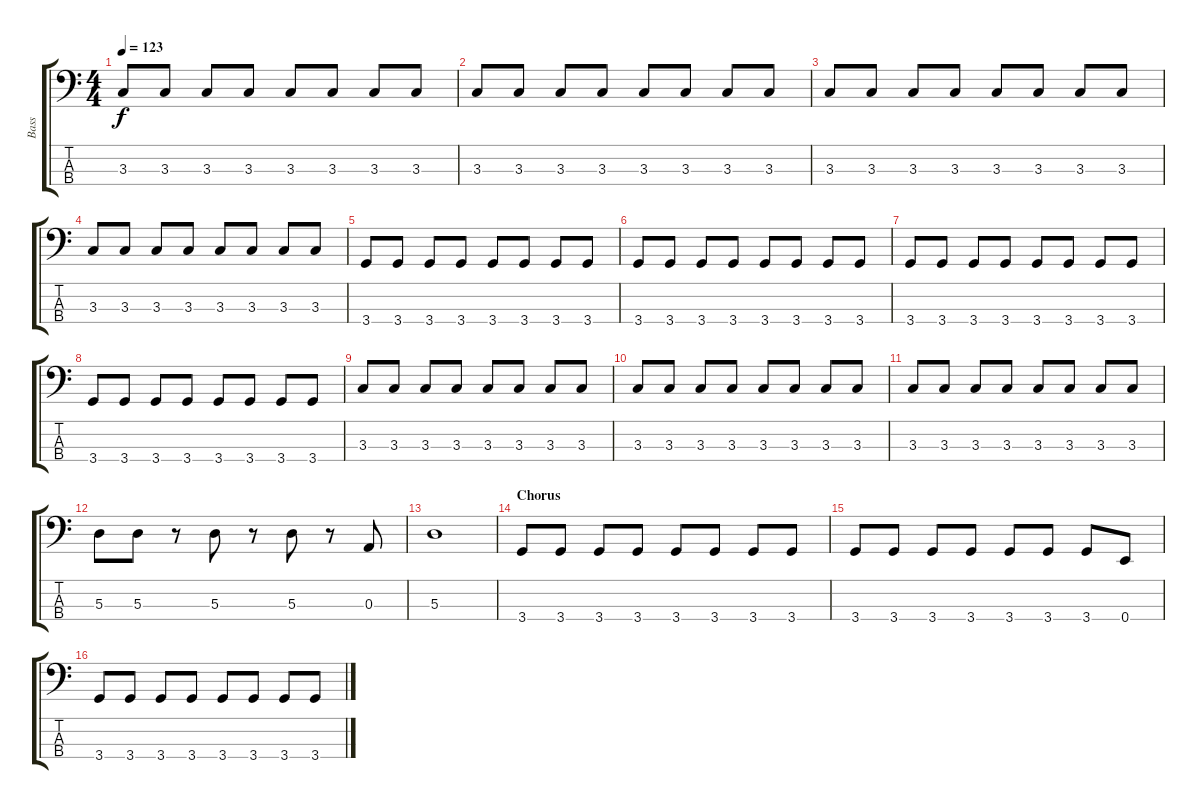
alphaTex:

\track ("Bass" "Bass") {instrument electricbassfinger}
\staff {score tabs}
\tuning (G2 D2 A1 E1) {hide}
\ts (4 4)
\tempo 123
\clef f4
\ks c
3.3.8{dy f} 3.3.8 3.3.8 3.3.8 3.3.8 3.3.8 3.3.8 3.3.8 |
3.3.8 3.3.8 3.3.8 3.3.8 3.3.8 3.3.8 3.3.8 3.3.8 |
3.3.8 3.3.8 3.3.8 3.3.8 3.3.8 3.3.8 3.3.8 3.3.8 |
3.3.8 3.3.8 3.3.8 3.3.8 3.3.8 3.3.8 3.3.8 3.3.8 |
3.4.8 3.4.8 3.4.8 3.4.8 3.4.8 3.4.8 3.4.8 3.4.8 |
3.4.8 3.4.8 3.4.8 3.4.8 3.4.8 3.4.8 3.4.8 3.4.8 |
3.4.8 3.4.8 3.4.8 3.4.8 3.4.8 3.4.8 3.4.8 3.4.8 |
3.4.8 3.4.8 3.4.8 3.4.8 3.4.8 3.4.8 3.4.8 3.4.8 |
3.3.8 3.3.8 3.3.8 3.3.8 3.3.8 3.3.8 3.3.8 3.3.8 |
3.3.8 3.3.8 3.3.8 3.3.8 3.3.8 3.3.8 3.3.8 3.3.8 |
3.3.8 3.3.8 3.3.8 3.3.8 3.3.8 3.3.8 3.3.8 3.3.8 |
5.3.8 5.3.8 r.8 5.3.8 r.8 5.3.8 r.8 0.3.8 |
5.3.1 |
\section ("" "Chorus")
3.4.8 3.4.8 3.4.8 3.4.8 3.4.8 3.4.8 3.4.8 3.4.8 |
3.4.8 3.4.8 3.4.8 3.4.8 3.4.8 3.4.8 3.4.8 0.4.8 |
3.4.8 3.4.8 3.4.8 3.4.8 3.4.8 3.4.8 3.4.8 3.4.8
